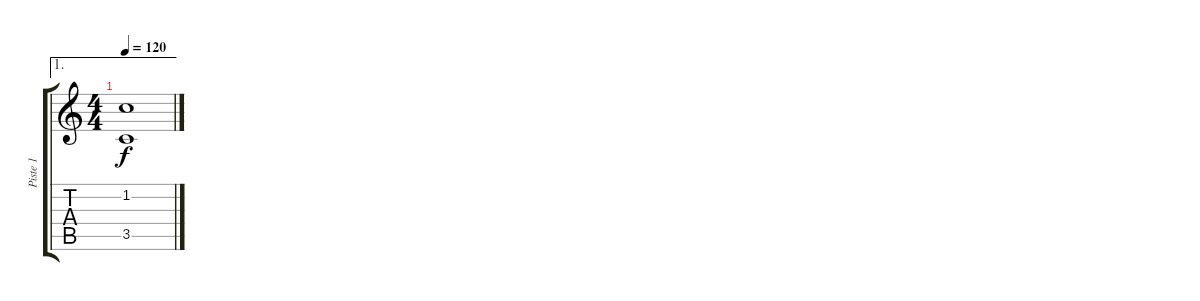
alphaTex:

\track ("Piste 1" "Piste 1") {instrument acousticguitarnylon}
\staff {score tabs}
\tuning (E4 B3 G3 D3 A2 E2) {hide}
\ae 1
\ts (4 4)
\tempo 120
\clef g2
\ks c
(1.2 3.5).1{dy f}
